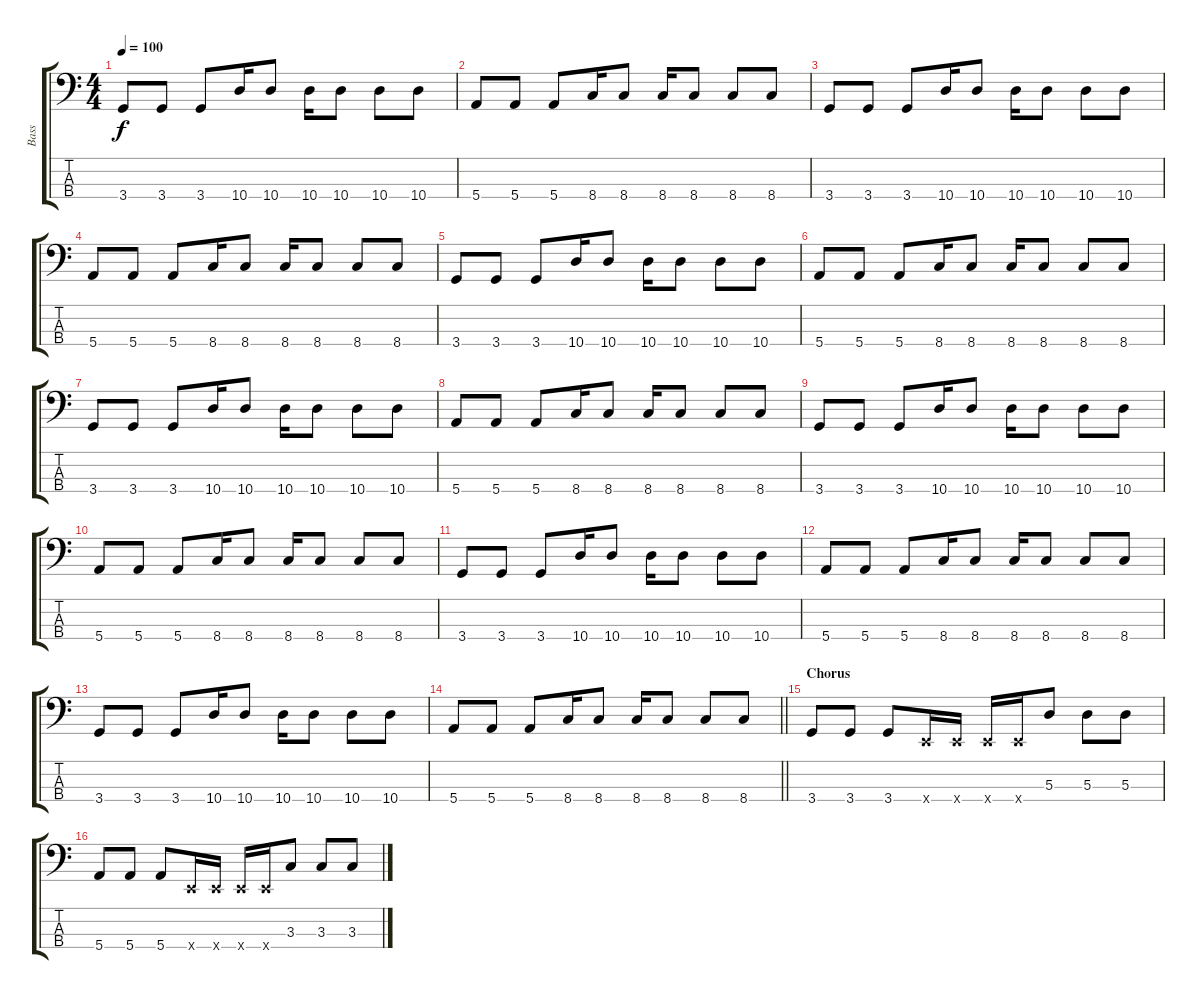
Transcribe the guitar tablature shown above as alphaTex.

\track ("Bass" "Bass") {instrument electricbassfinger}
\staff {score tabs}
\tuning (G2 D2 A1 E1) {hide}
\ts (4 4)
\tempo 100
\clef f4
\ks c
3.4.8{dy f} 3.4.8 3.4.8 10.4.16 10.4.8 10.4.16 10.4.8 10.4.8 10.4.8 |
5.4.8 5.4.8 5.4.8 8.4.16 8.4.8 8.4.16 8.4.8 8.4.8 8.4.8 |
3.4.8 3.4.8 3.4.8 10.4.16 10.4.8 10.4.16 10.4.8 10.4.8 10.4.8 |
5.4.8 5.4.8 5.4.8 8.4.16 8.4.8 8.4.16 8.4.8 8.4.8 8.4.8 |
3.4.8 3.4.8 3.4.8 10.4.16 10.4.8 10.4.16 10.4.8 10.4.8 10.4.8 |
5.4.8 5.4.8 5.4.8 8.4.16 8.4.8 8.4.16 8.4.8 8.4.8 8.4.8 |
3.4.8 3.4.8 3.4.8 10.4.16 10.4.8 10.4.16 10.4.8 10.4.8 10.4.8 |
5.4.8 5.4.8 5.4.8 8.4.16 8.4.8 8.4.16 8.4.8 8.4.8 8.4.8 |
3.4.8 3.4.8 3.4.8 10.4.16 10.4.8 10.4.16 10.4.8 10.4.8 10.4.8 |
5.4.8 5.4.8 5.4.8 8.4.16 8.4.8 8.4.16 8.4.8 8.4.8 8.4.8 |
3.4.8 3.4.8 3.4.8 10.4.16 10.4.8 10.4.16 10.4.8 10.4.8 10.4.8 |
5.4.8 5.4.8 5.4.8 8.4.16 8.4.8 8.4.16 8.4.8 8.4.8 8.4.8 |
3.4.8 3.4.8 3.4.8 10.4.16 10.4.8 10.4.16 10.4.8 10.4.8 10.4.8 |
\barLineRight lightlight
5.4.8 5.4.8 5.4.8 8.4.16 8.4.8 8.4.16 8.4.8 8.4.8 8.4.8 |
\section ("" "Chorus")
3.4.8 3.4.8 3.4.8 0.4{x}.16 0.4{x}.16 0.4{x}.16 0.4{x}.16 5.3.8 5.3.8 5.3.8 |
5.4.8 5.4.8 5.4.8 0.4{x}.16 0.4{x}.16 0.4{x}.16 0.4{x}.16 3.3.8 3.3.8 3.3.8
